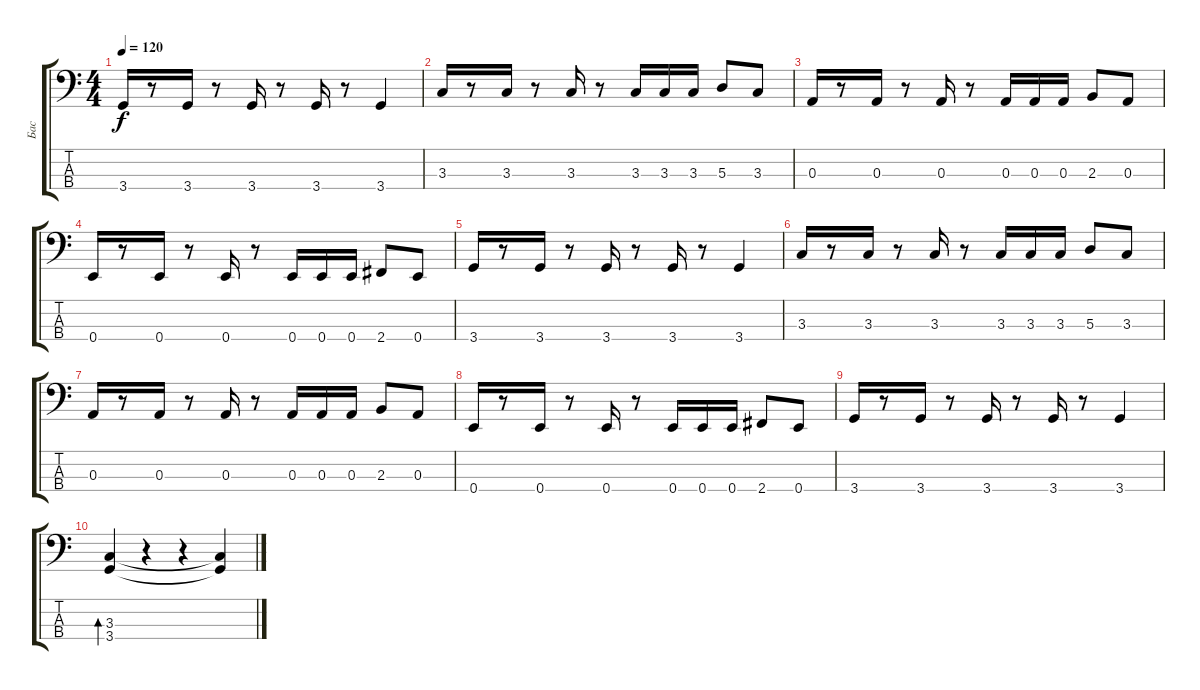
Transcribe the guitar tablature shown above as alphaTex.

\track ("Бас" "Бас") {instrument slapbass1}
\staff {score tabs}
\tuning (G2 D2 A1 E1) {hide}
\ts (4 4)
\tempo 120
\clef f4
\ks c
3.4.16{dy f} r.8 3.4.16 r.8 3.4.16 r.8 3.4.16 r.8 3.4.4 |
3.3.16 r.8 3.3.16 r.8 3.3.16 r.8 3.3.16 3.3.16 3.3.16 5.3.8 3.3.8 |
0.3.16 r.8 0.3.16 r.8 0.3.16 r.8 0.3.16 0.3.16 0.3.16 2.3.8 0.3.8 |
0.4.16 r.8 0.4.16 r.8 0.4.16 r.8 0.4.16 0.4.16 0.4.16 2.4.8 0.4.8 |
3.4.16 r.8 3.4.16 r.8 3.4.16 r.8 3.4.16 r.8 3.4.4 |
3.3.16 r.8 3.3.16 r.8 3.3.16 r.8 3.3.16 3.3.16 3.3.16 5.3.8 3.3.8 |
0.3.16 r.8 0.3.16 r.8 0.3.16 r.8 0.3.16 0.3.16 0.3.16 2.3.8 0.3.8 |
0.4.16 r.8 0.4.16 r.8 0.4.16 r.8 0.4.16 0.4.16 0.4.16 2.4.8 0.4.8 |
3.4.16 r.8 3.4.16 r.8 3.4.16 r.8 3.4.16 r.8 3.4.4 |
(3.3 3.4).4{bd 60} r.4 r.4 (3.3{t} 3.4{t}).4
